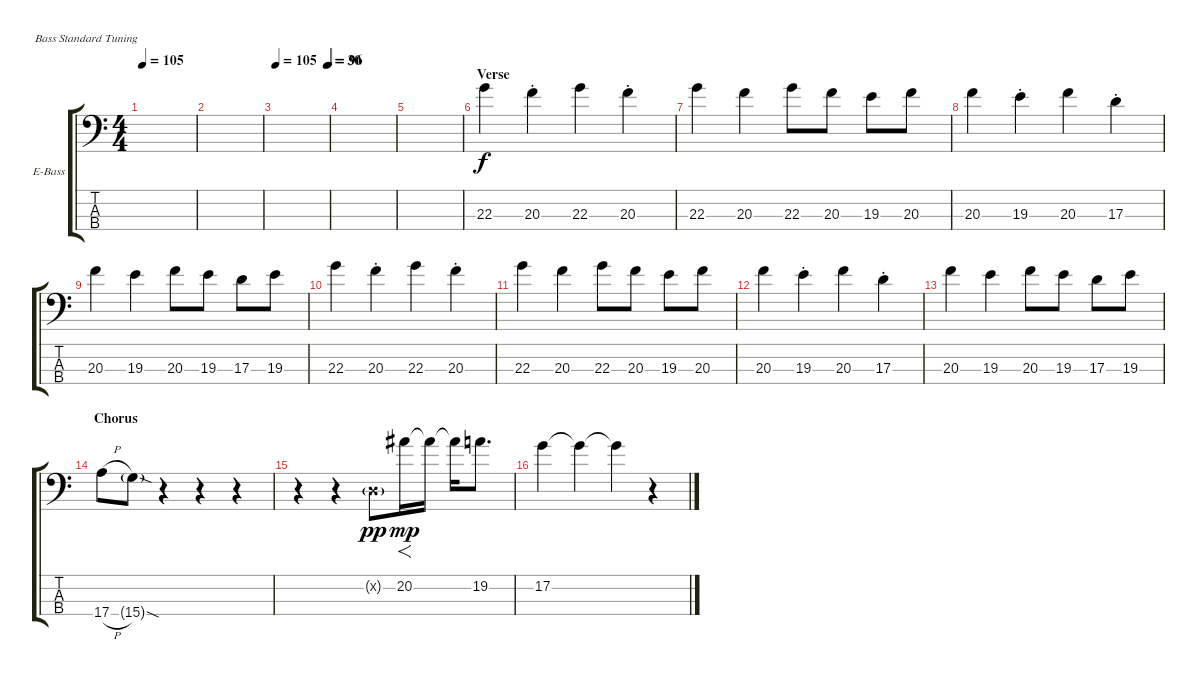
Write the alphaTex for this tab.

\defaultSystemsLayout 4
\bracketExtendMode groupsimilarinstruments
\firstSystemTrackNameOrientation horizontal
\otherSystemsTrackNameOrientation horizontal
\track ("Electric Bass" "E-Bass") {instrument electricbassfinger}
\staff {score tabs}
\tuning (G2 D2 A1 E1)
\ts (4 4)
\tempo 105
\clef f4
\scale
0.485477
\ks c
|
\scale
0.257261 |
\tempo 105
\tempo (30 0.975)
\tempo (96 1)
\scale
0.257261 |
\scale
0.333333 |
\scale
0.333333 |
\section ("" "Verse")
\scale
0.333333 22.3.4 20.3{st}.4 22.3.4 20.3{st}.4 |
\scale
0.333333 22.3.4 20.3.4 22.3.8 20.3.8 19.3.8 20.3.8 |
\scale
0.333333 20.3.4 19.3{st}.4 20.3.4 17.3{st}.4 |
\scale
0.333333 20.3.4 19.3.4 20.3.8 19.3.8 17.3.8 19.3.8 |
\scale
0.333333 22.3.4 20.3{st}.4 22.3.4 20.3{st}.4 |
\scale
0.333333 22.3.4 20.3.4 22.3.8 20.3.8 19.3.8 20.3.8 |
\scale
0.333333 20.3.4 19.3{st}.4 20.3.4 17.3{st}.4 |
\scale
0.333333 20.3.4 19.3.4 20.3.8 19.3.8 17.3.8 19.3.8 |
\section ("" "Chorus")
\scale
0.333333 17.4{h}.8 15.4{sod g}.8 r.4 r.4 r.4 |
\scale
0.333333 r.4 r.4 0.2{g x}.8{dy pp} 20.2.16{f dy mp} 20.2{t}.16 20.2{t}.16 19.2.8{d} |
\scale
0.333333 17.2.4 17.2{t}.4 17.2{t}.4 r.4
